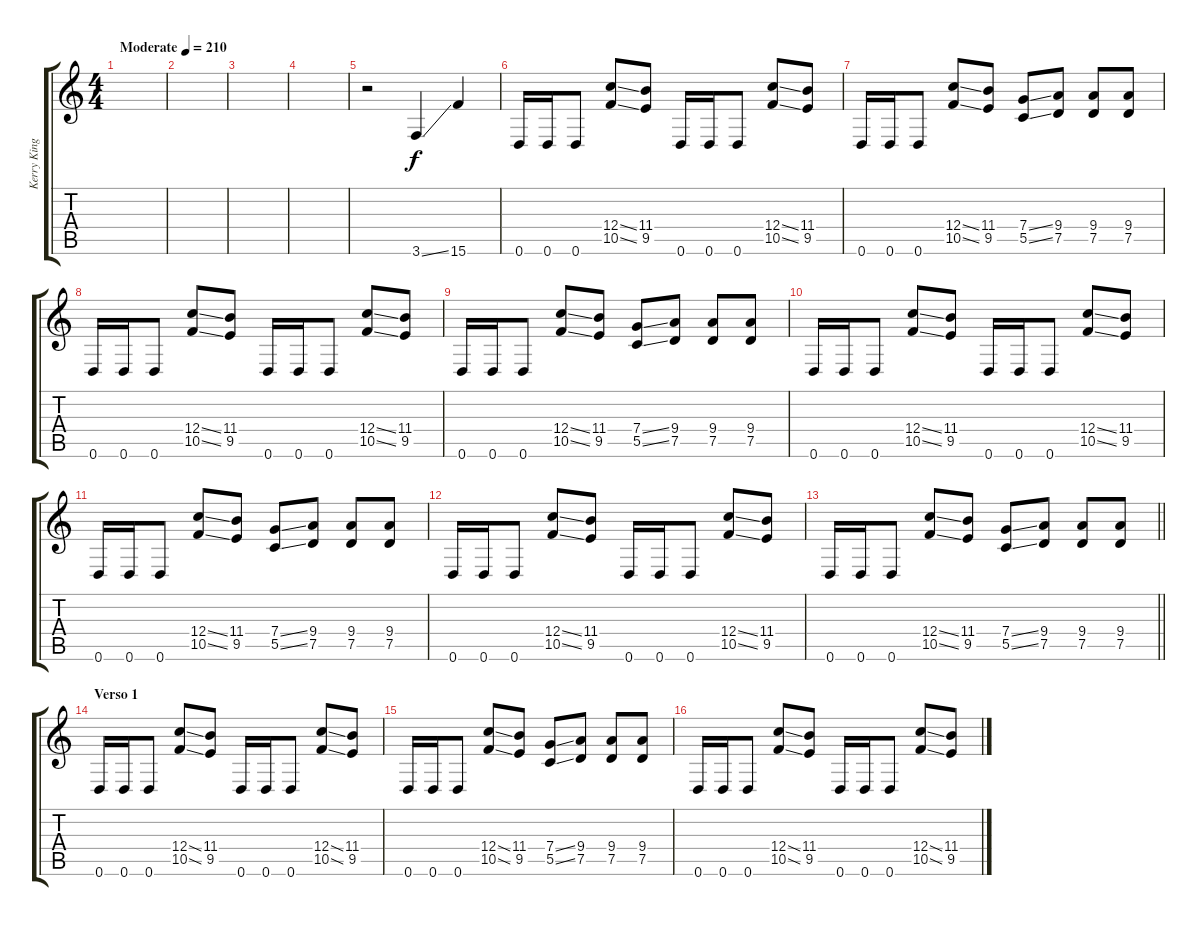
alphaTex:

\track ("Kerry King" "Kerry King") {instrument distortionguitar}
\staff {score tabs}
\tuning (D4 A3 F3 C3 G2 D2) {hide}
\ts (4 4)
\tempo (210 "Moderate")
\clef g2
\ks c
|
|
|
|
r.2 3.6{ss}.4 15.6.4 |
0.6.16 0.6.16 0.6.8 (12.4{ss} 10.5{ss}).8 (11.4 9.5).8 0.6.16 0.6.16 0.6.8 (12.4{ss} 10.5{ss}).8 (11.4 9.5).8 |
0.6.16 0.6.16 0.6.8 (12.4{ss} 10.5{ss}).8 (11.4 9.5).8 (7.4{ss} 5.5{ss}).8 (9.4 7.5).8 (9.4 7.5).8 (9.4 7.5).8 |
0.6.16 0.6.16 0.6.8 (12.4{ss} 10.5{ss}).8 (11.4 9.5).8 0.6.16 0.6.16 0.6.8 (12.4{ss} 10.5{ss}).8 (11.4 9.5).8 |
0.6.16 0.6.16 0.6.8 (12.4{ss} 10.5{ss}).8 (11.4 9.5).8 (7.4{ss} 5.5{ss}).8 (9.4 7.5).8 (9.4 7.5).8 (9.4 7.5).8 |
0.6.16 0.6.16 0.6.8 (12.4{ss} 10.5{ss}).8 (11.4 9.5).8 0.6.16 0.6.16 0.6.8 (12.4{ss} 10.5{ss}).8 (11.4 9.5).8 |
0.6.16 0.6.16 0.6.8 (12.4{ss} 10.5{ss}).8 (11.4 9.5).8 (7.4{ss} 5.5{ss}).8 (9.4 7.5).8 (9.4 7.5).8 (9.4 7.5).8 |
0.6.16 0.6.16 0.6.8 (12.4{ss} 10.5{ss}).8 (11.4 9.5).8 0.6.16 0.6.16 0.6.8 (12.4{ss} 10.5{ss}).8 (11.4 9.5).8 |
\barLineRight lightlight
0.6.16 0.6.16 0.6.8 (12.4{ss} 10.5{ss}).8 (11.4 9.5).8 (7.4{ss} 5.5{ss}).8 (9.4 7.5).8 (9.4 7.5).8 (9.4 7.5).8 |
\section ("" "Verso 1")
0.6.16 0.6.16 0.6.8 (12.4{ss} 10.5{ss}).8 (11.4 9.5).8 0.6.16 0.6.16 0.6.8 (12.4{ss} 10.5{ss}).8 (11.4 9.5).8 |
0.6.16 0.6.16 0.6.8 (12.4{ss} 10.5{ss}).8 (11.4 9.5).8 (7.4{ss} 5.5{ss}).8 (9.4 7.5).8 (9.4 7.5).8 (9.4 7.5).8 |
0.6.16 0.6.16 0.6.8 (12.4{ss} 10.5{ss}).8 (11.4 9.5).8 0.6.16 0.6.16 0.6.8 (12.4{ss} 10.5{ss}).8 (11.4 9.5).8
